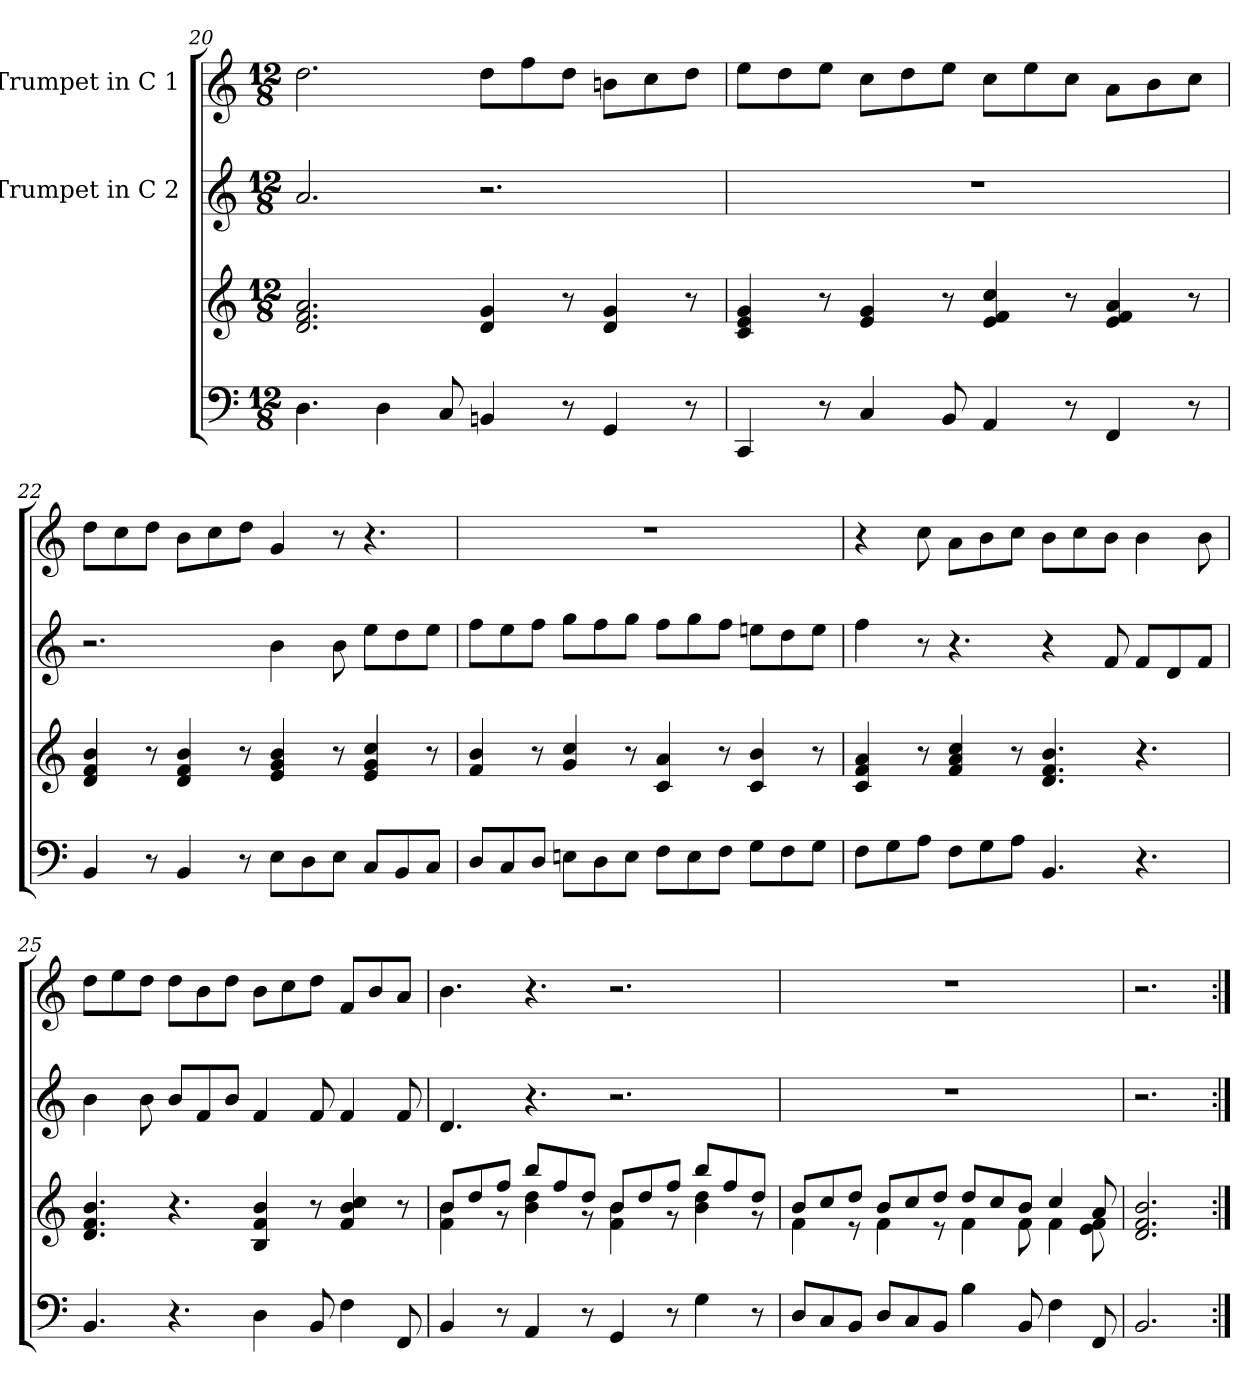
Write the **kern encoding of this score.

**kern	**kern	**kern	**kern
*part3	*part3	*part2	*part1
*staff4	*staff3	*staff2	*staff1
*	*	*I"Trumpet in C 2	*I"Trumpet in C 1
*clefF4	*clefG2	*clefG2	*clefG2
*M12/8	*M12/8	*M12/8	*M12/8
=20	=20	=20	=20
4.D\	2.d/ 2.f/ 2.a/	2.a/	2.dd\
4D\	.	.	.
8C/	.	.	.
4BBn/	4d/ 4g/	2.r	8dd\L
.	.	.	8ff\
8r	8r	.	8dd\J
4GG/	4d/ 4g/	.	8bn\L
.	.	.	8cc\
8r	8r	.	8dd\J
!!LO:LB:g=z
=21	=21	=21	=21
4CC/	4c/ 4e/ 4g/	1.r	8ee\L
.	.	.	8dd\
8r	8r	.	8ee\J
4C/	4e/ 4g/	.	8cc\L
.	.	.	8dd\
8BB/	8r	.	8ee\J
4AA/	4e/ 4f/ 4cc/	.	8cc\L
.	.	.	8ee\
8r	8r	.	8cc\J
4FF/	4e/ 4f/ 4a/	.	8a\L
.	.	.	8b\
8r	8r	.	8cc\J
=22	=22	=22	=22
4BB/	4d/ 4f/ 4b/	2.r	8dd\L
.	.	.	8cc\
8r	8r	.	8dd\J
4BB/	4d/ 4f/ 4b/	.	8b\L
.	.	.	8cc\
8r	8r	.	8dd\J
8E\L	4e/ 4g/ 4b/	4b\	4g/
8D\	.	.	.
8E\J	8r	8b\	8r
8C/L	4e/ 4g/ 4cc/	8ee\L	4.r
8BB/	.	8dd\	.
8C/J	8r	8ee\J	.
=23	=23	=23	=23
8D/L	4f/ 4b/	8ff\L	1.r
8C/	.	8ee\	.
8D/J	8r	8ff\J	.
8En\L	4g/ 4cc/	8gg\L	.
8D\	.	8ff\	.
8E\J	8r	8gg\J	.
8F\L	4c/ 4a/	8ff\L	.
8E\	.	8gg\	.
8F\J	8r	8ff\J	.
8G\L	4c/ 4b/	8een\L	.
8F\	.	8dd\	.
8G\J	8r	8ee\J	.
=24	=24	=24	=24
8F\L	4c/ 4f/ 4a/	4ff\	4r
8G\	.	.	.
8A\J	8r	8r	8cc\
8F\L	4f/ 4a/ 4cc/	4.r	8a\L
8G\	.	.	8b\
8A\J	8r	.	8cc\J
4.BB/	4.d/ 4.f/ 4.b/	4r	8b\L
.	.	.	8cc\
.	.	8f/	8b\J
4.r	4.r	8f/L	4b\
.	.	8d/	.
.	.	8f/J	8b\
!!LO:LB:g=z
=25	=25	=25	=25
4.BB/	4.d/ 4.f/ 4.b/	4b\	8dd\L
.	.	.	8ee\
.	.	8b\	8dd\J
4.r	4.r	8b/L	8dd\L
.	.	8f/	8b\
.	.	8b/J	8dd\J
4D\	4B/ 4f/ 4b/	4f/	8b\L
.	.	.	8cc\
8BB/	8r	8f/	8dd\J
4F\	4f/ 4b/ 4cc/	4f/	8f/L
.	.	.	8b/
8FF/	8r	8f/	8a/J
=26	=26	=26	=26
*	*^	*	*
4BB/	8b/L	4f\ 4b\	4.d/	4.b\
.	8dd/	.	.	.
8r	8ff/J	8r	.	.
4AA/	8bb/L	4b\ 4dd\	4.r	4.r
.	8ff/	.	.	.
8r	8dd/J	8r	.	.
4GG/	8b/L	4f\ 4b\	2.r	2.r
.	8dd/	.	.	.
8r	8ff/J	8r	.	.
4G\	8bb/L	4b\ 4dd\	.	.
.	8ff/	.	.	.
8r	8dd/J	8r	.	.
=27	=27	=27	=27	=27
8D/L	8b/L	4f\	1.r	1.r
8C/	8cc/	.	.	.
8BB/J	8dd/J	8r	.	.
8D/L	8b/L	4f\	.	.
8C/	8cc/	.	.	.
8BB/J	8dd/J	8r	.	.
4B\	8dd/L	4f\	.	.
.	8cc/	.	.	.
8BB/	8b/J	8f\	.	.
4F\	4cc/	4f\	.	.
8FF/	8a/	8e\ 8f\	.	.
*	*v	*v	*	*
=28	=28	=28	=28
2.BB/	2.d/ 2.f/ 2.b/	2.r	2.r
=:|!	=:|!	=:|!	=:|!
*-	*-	*-	*-
